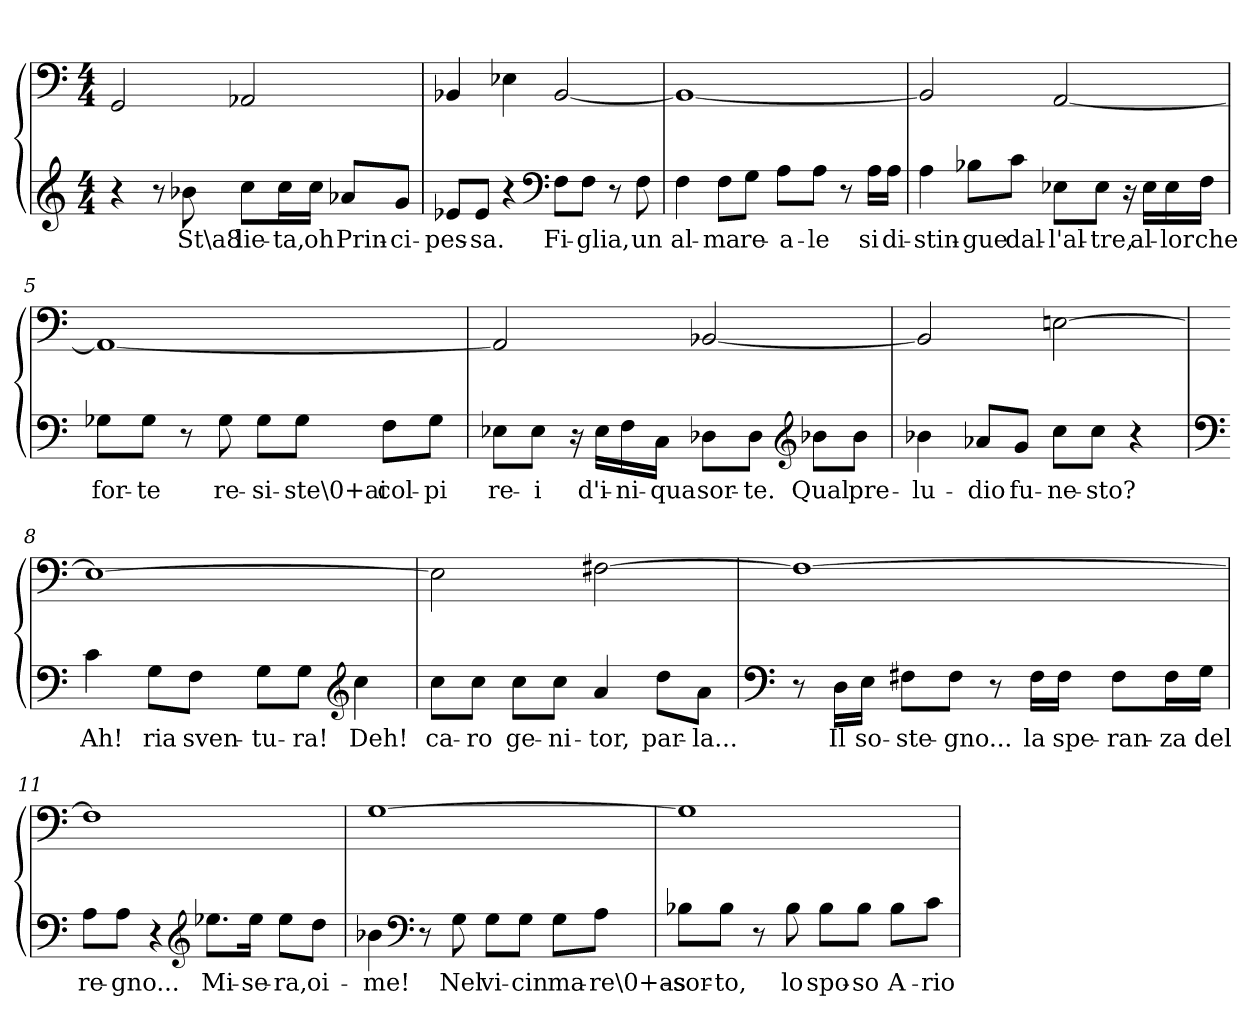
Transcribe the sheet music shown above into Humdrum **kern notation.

**kern	**text	**kern
*part1	*part1	*part1
*staff2	*staff2	*staff1
*clefG2	*	*clefF4
*k[]	*	*k[]
*C:	*	*C:
*M4/4	*	*M4/4
=1	=1	=1
4r	.	2GG/
8r	.	.
8b-X\	St\a8	.
8cc\L	lie-	2AA-X/
16cc\L	-ta,	.
16cc\JJ	oh	.
8a-X/L	Prin-	.
8g/J	-ci-	.
=2	=2	=2
8e-X/L	-pes-	4BB-X/
8e-/J	-sa.	.
4r	.	4E-X\
*clefF4	*	*
8F\L	Fi-	[2BB-/
8F\J	-glia,	.
8r	.	.
8F\	un	.
=3	=3	=3
4F\	al-	1BB-/_
8F\L	-ma	.
8G\J	re-	.
8A\L	-a-	.
8A\J	-le	.
8r	.	.
16A\LL	si	.
16A\JJ	di-	.
=4	=4	=4
4A\	-stin-	2BB-/]
8B-X\L	-gue	.
8c\J	dal-	.
8E-X\L	-l'al-	[2AA/
8E-\J	-tre,	.
16r	.	.
16E-\LL	al-	.
16E-\	-lor	.
16F\JJ	che	.
=5	=5	=5
8G-X\L	for-	1AA/_
8G-\J	-te	.
8r	.	.
8G-\	re-	.
8G-\L	-si-	.
8G-\J	-ste\0+ai	.
8F\L	col-	.
8G-\J	-pi	.
=6	=6	=6
8E-X\L	re-	2AA/]
8E-\J	-i	.
16r	.	.
16E-\LL	d'i-	.
16F\	-ni-	.
16C\JJ	-qua	.
8D-X\L	sor-	[2BB-X/
8D-\J	-te.	.
*clefG2	*	*
8b-X\L	Qual	.
8b-\J	pre-	.
=7	=7	=7
4b-X\	-lu-	2BB-/]
8a-X/L	-dio	.
8g/J	fu-	.
8cc\L	-ne-	[2En\
8cc\J	-sto?	.
4r	.	.
=8	=8	=8
*clefF4	*	*
4c\	Ah!	1E\_
8G\L	ria	.
8F\J	sven-	.
8G\L	-tu-	.
8G\J	-ra!	.
*clefG2	*	*
4cc\	Deh!	.
=9	=9	=9
8cc\L	ca-	2E\]
8cc\J	-ro	.
8cc\L	ge-	.
8cc\J	-ni-	.
4a/	-tor,	[2F#X\
8dd\L	par-	.
8a\J	-la...	.
=10	=10	=10
*clefF4	*	*
8r	.	1F#\_
16D\LL	Il	.
16E\JJ	so-	.
8F#X\L	-ste-	.
8F#\J	-gno...	.
8r	.	.
16F#\LL	la	.
16F#\JJ	spe-	.
8F#\L	-ran-	.
16F#\L	-za	.
16G\JJ	del	.
=11	=11	=11
8A\L	re-	1F#\]
8A\J	-gno...	.
4r	.	.
*clefG2	*	*
8.ee-X\L	Mi-	.
16ee-\Jk	-se-	.
8ee-\L	-ra,	.
8dd\J	oi-	.
=12	=12	=12
4b-X\	-me!	[1G\
*clefF4	*	*
8r	.	.
8G\	Nel	.
8G\L	vi-	.
8G\J	-cin	.
8G\L	ma-	.
8A\J	-re\0+as-	.
=13	=13	=13
8B-X\L	-sor-	1G\]
8B-\J	-to,	.
8r	.	.
8B-\	lo	.
8B-\L	spo-	.
8B-\J	-so	.
8B-\L	A-	.
8c\J	-rio-	.
=	=	=
*-	*-	*-
